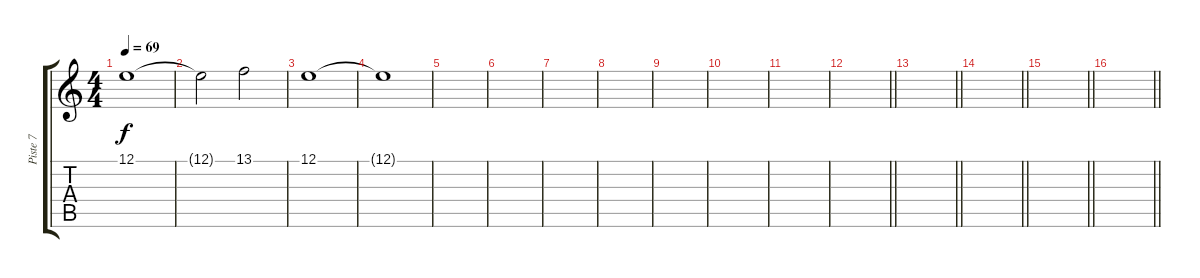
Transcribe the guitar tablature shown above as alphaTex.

\track ("Piste 7" "Piste 7") {instrument choiraahs}
\staff {score tabs}
\tuning (E4 B3 G3 D3 A2 E2) {hide}
\ts (4 4)
\tempo 69
\clef g2
\ks c
12.1.1{dy f} |
12.1{t}.2 13.1.2 |
12.1.1 |
12.1{t}.1 |
|
|
|
|
|
|
|
\barLineRight lightlight
|
\barLineRight lightlight
|
\barLineRight lightlight
|
\barLineRight lightlight
|
\barLineRight lightlight
